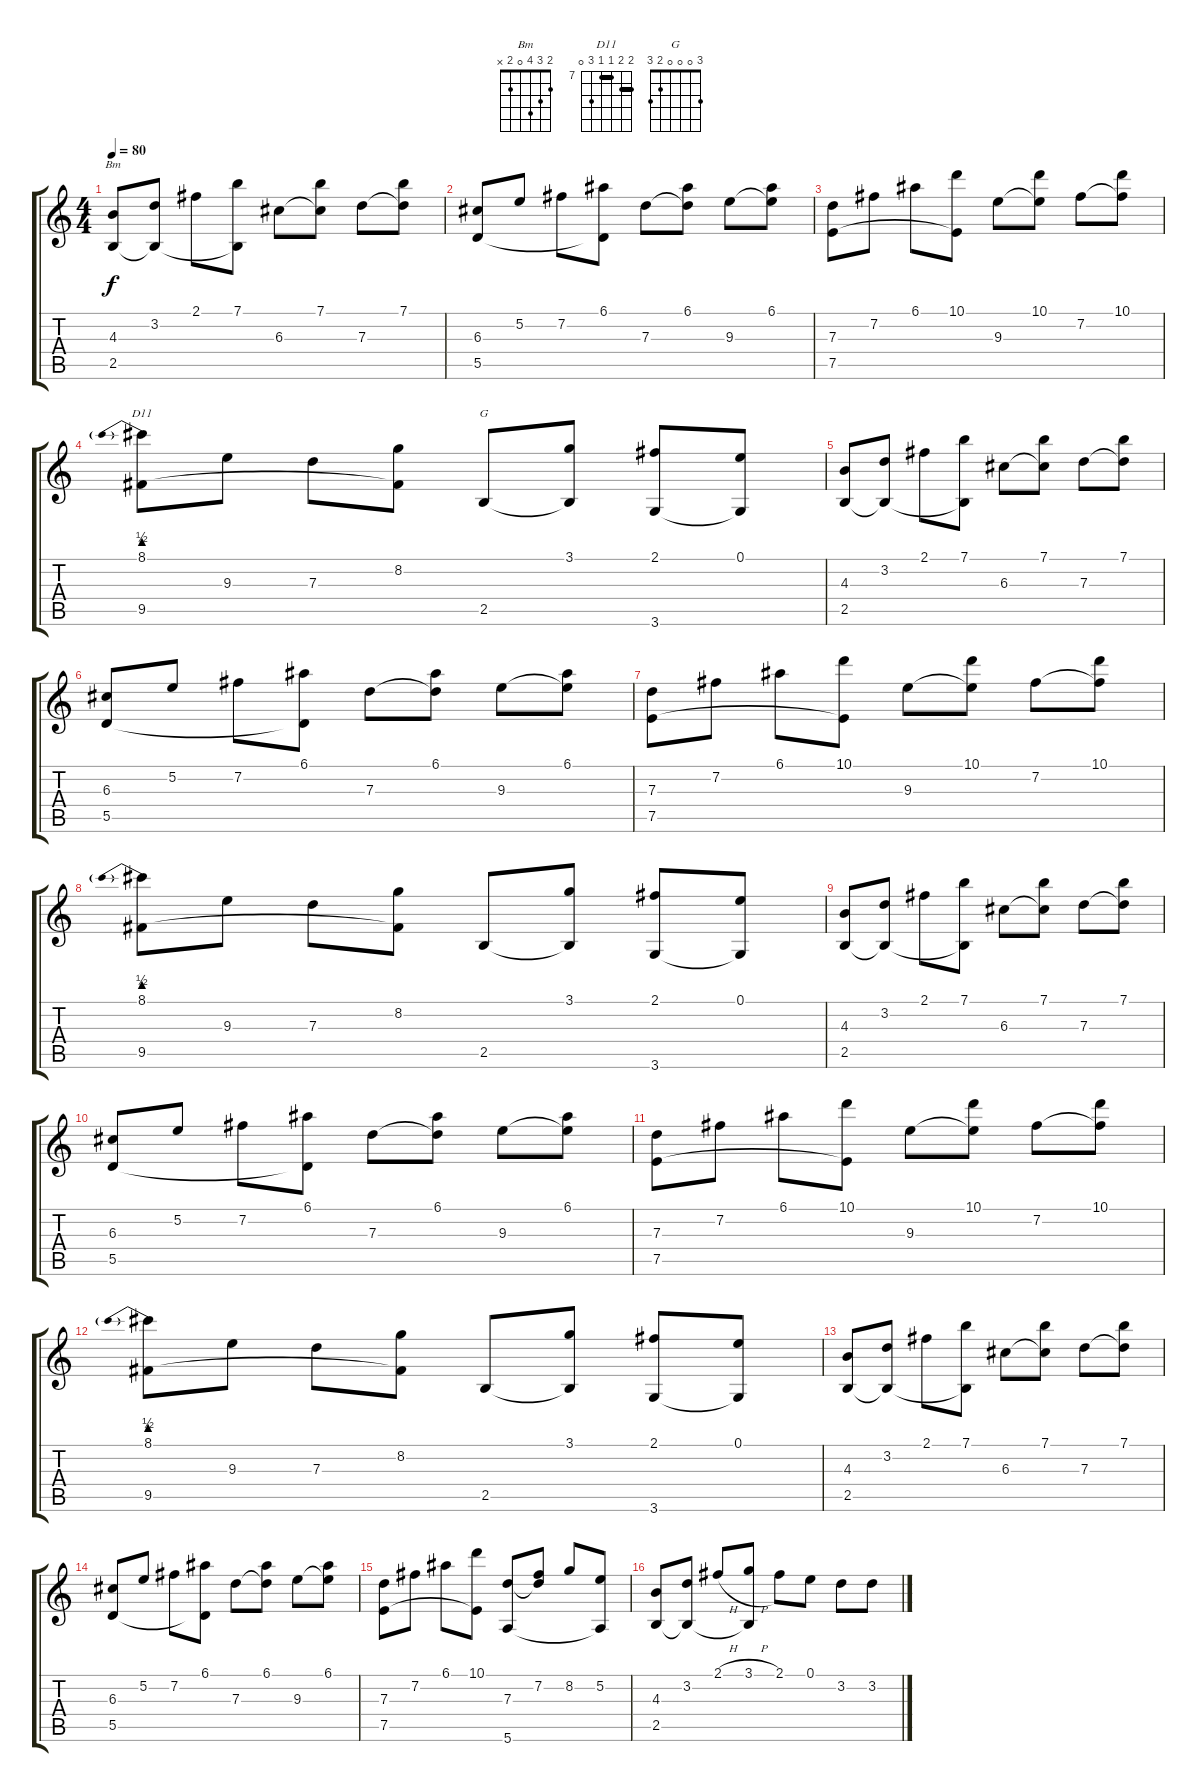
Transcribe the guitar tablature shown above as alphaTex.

\track "" {instrument acousticguitarsteel}
\staff {score tabs}
\tuning (E4 B3 G3 D3 A2 E2) {hide}
\chord ("Bm" 2 3 4 0 2 x)
\chord ("D11" 8 8 7 7 9 0) {firstfret 7 barre (7 8)}
\chord ("G" 3 0 0 0 2 3)
\ts (4 4)
\tempo 80
\clef g2
\ks c
(4.3 2.5).8{ch "Bm" dy f instrument acousticguitarsteel} (3.2 2.5{t}).8 2.1.8 (7.1 2.5{t}).8 6.3.8 (7.1 6.3{t}).8 7.3.8 (7.1 7.3{t}).8 |
(6.3 5.5).8 5.2.8 7.2.8 (6.1 5.5{t}).8 7.3.8 (6.1 7.3{t}).8 9.3.8 (6.1 9.3{t}).8 |
(7.3 7.5).8 7.2.8 6.1.8 (10.1 7.5{t}).8 9.3.8 (10.1 9.3{t}).8 7.2.8 (10.1 7.2{t}).8 |
(8.1{be (prebend 0 2 60 2)} 9.5).8{ch "D11"} 9.3.8 7.3.8 (8.2 9.5{t}).8 2.5.8{ch "G"} (3.1 2.5{t}).8 (2.1 3.6).8 (0.1 3.6{t}).8 |
(4.3 2.5).8 (3.2 2.5{t}).8 2.1.8 (7.1 2.5{t}).8 6.3.8 (7.1 6.3{t}).8 7.3.8 (7.1 7.3{t}).8 |
(6.3 5.5).8 5.2.8 7.2.8 (6.1 5.5{t}).8 7.3.8 (6.1 7.3{t}).8 9.3.8 (6.1 9.3{t}).8 |
(7.3 7.5).8 7.2.8 6.1.8 (10.1 7.5{t}).8 9.3.8 (10.1 9.3{t}).8 7.2.8 (10.1 7.2{t}).8 |
(8.1{be (prebend 0 2 60 2)} 9.5).8 9.3.8 7.3.8 (8.2 9.5{t}).8 2.5.8 (3.1 2.5{t}).8 (2.1 3.6).8 (0.1 3.6{t}).8 |
(4.3 2.5).8 (3.2 2.5{t}).8 2.1.8 (7.1 2.5{t}).8 6.3.8 (7.1 6.3{t}).8 7.3.8 (7.1 7.3{t}).8 |
(6.3 5.5).8 5.2.8 7.2.8 (6.1 5.5{t}).8 7.3.8 (6.1 7.3{t}).8 9.3.8 (6.1 9.3{t}).8 |
(7.3 7.5).8 7.2.8 6.1.8 (10.1 7.5{t}).8 9.3.8 (10.1 9.3{t}).8 7.2.8 (10.1 7.2{t}).8 |
(8.1{be (prebend 0 2 60 2)} 9.5).8 9.3.8 7.3.8 (8.2 9.5{t}).8 2.5.8 (3.1 2.5{t}).8 (2.1 3.6).8 (0.1 3.6{t}).8 |
(4.3 2.5).8 (3.2 2.5{t}).8 2.1.8 (7.1 2.5{t}).8 6.3.8 (7.1 6.3{t}).8 7.3.8 (7.1 7.3{t}).8 |
(6.3 5.5).8 5.2.8 7.2.8 (6.1 5.5{t}).8 7.3.8 (6.1 7.3{t}).8 9.3.8 (6.1 9.3{t}).8 |
(7.3 7.5).8 7.2.8 6.1.8 (10.1 7.5{t}).8 (7.3 5.6).8 (7.2 7.3{t}).8 8.2.8 (5.2 5.6{t}).8 |
(4.3 2.5).8 (3.2 2.5{t}).8 2.1{h}.8 (3.1{h} 2.5{t}).8 2.1.8 0.1.8 3.2.8 3.2.8
